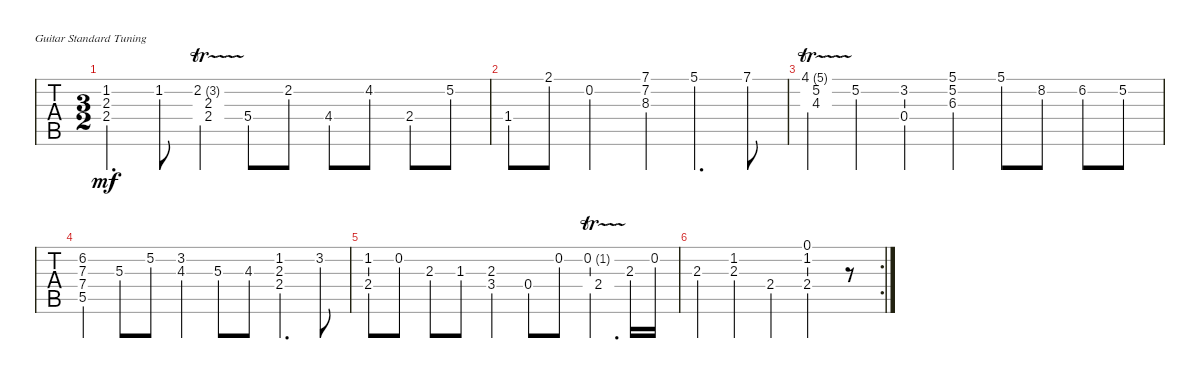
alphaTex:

\bracketExtendMode groupsimilarinstruments
\singleTrackTrackNamePolicy hidden
\multiTrackTrackNamePolicy hidden
\firstSystemTrackNameOrientation horizontal
\otherSystemsTrackNameOrientation horizontal
\track ("De Visee - Suite in A minor - Allemande" "De Visee -") {instrument acousticguitarnylon}
\staff {tabs}
\tuning (E4 B3 G3 D3 A2 E2)
\ts (3 2)
\tempo (94 hide)
\clef g2
\ks aminor
(1.2 2.3 2.4).4{d dy mf} 1.2.8 (2.2{tr (3 16)} 2.3 2.4).4 5.4.8 2.2.8 4.4.8 4.2.8 2.4.8 5.2.8 |
1.4.8 2.1.8 0.2.2 (7.1 7.2 8.3).4 5.1.4{d} 7.1.8 |
(4.1{tr (5 16)} 5.2 4.3).4 5.2.4 (3.2 0.4).4 (5.1 5.2 6.3).4 5.1.8 8.2.8 6.2.8 5.2.8 |
(6.2 7.3 7.4 5.5).4 5.3.8 5.2.8 (3.2 4.3).4 5.3.8 4.3.8 (1.2 2.3 2.4).4{d} 3.2.8 |
(1.2 2.4).8 0.2.8 2.3.8 1.3.8 (2.3 3.4).4 0.4.8 0.2.8 (0.2{tr (1 16)} 2.4).4{d} 2.3.16 0.2.16 |
\rc 2
2.3.4 (1.2 2.3).4 2.4.4 (2.4 1.2 0.1).2 r.8
